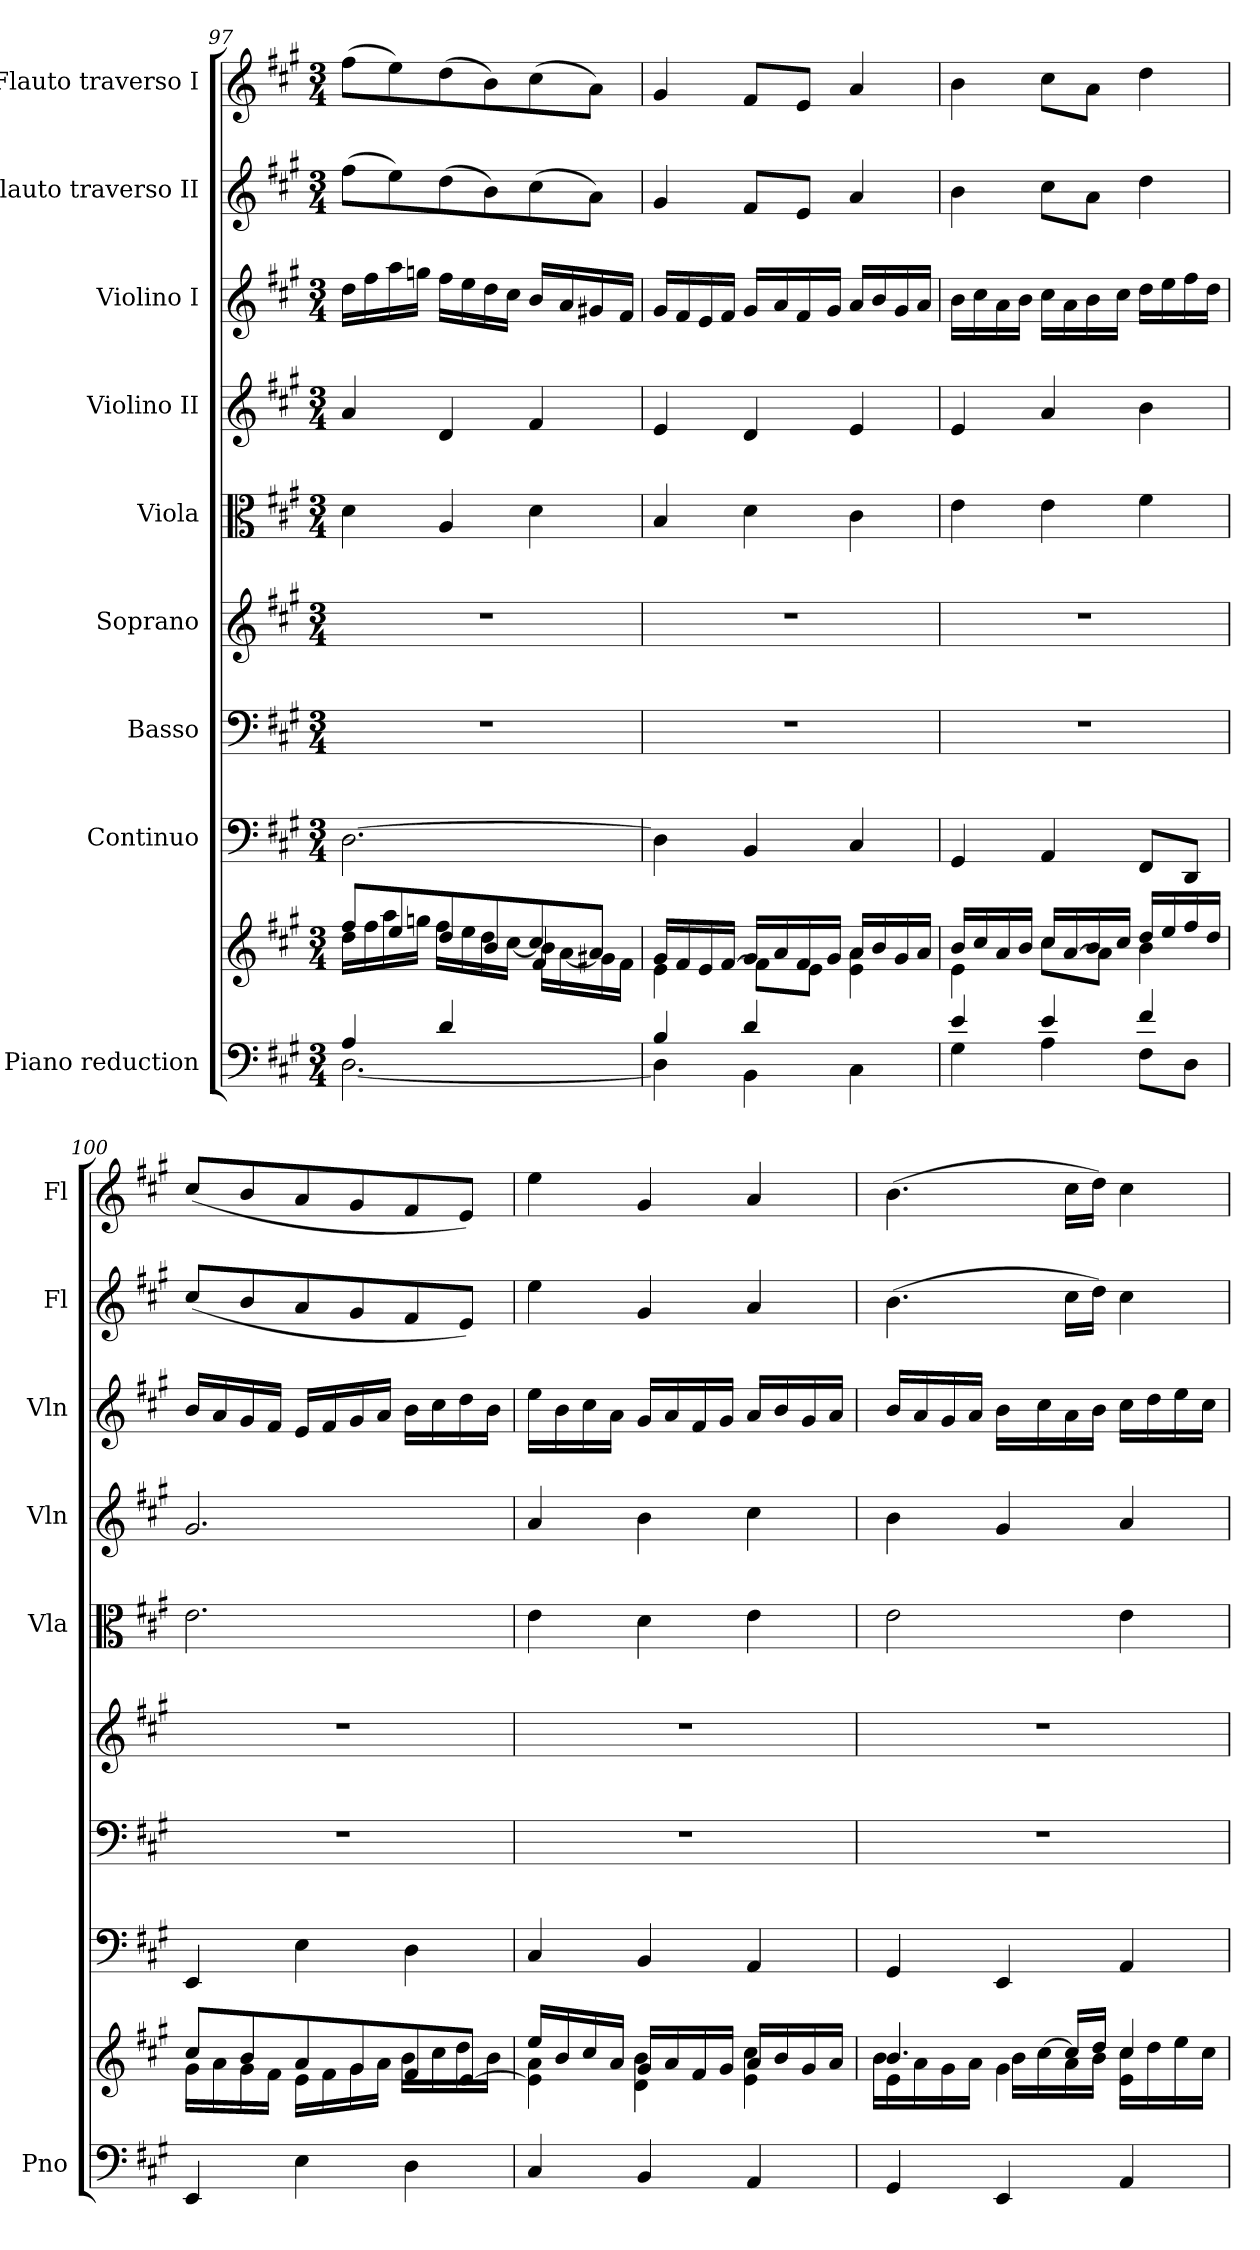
**kern	**kern	**kern	**kern	**kern	**kern	**kern	**kern	**kern	**kern
*part9	*part9	*part8	*part7	*part6	*part5	*part4	*part3	*part2	*part1
*staff10	*staff9	*staff8	*staff7	*staff6	*staff5	*staff4	*staff3	*staff2	*staff1
*I"Piano reduction	*	*I"Continuo	*I"Basso	*I"Soprano	*I"Viola	*I"Violino II	*I"Violino I	*I"Flauto traverso II	*I"Flauto traverso I
*I'Pno	*	*	*	*	*I'Vla	*I'Vln	*I'Vln	*I'Fl	*I'Fl
!!LO:LB:g=z
*clefF4	*clefG2	*clefF4	*clefF4	*clefG2	*clefC3	*clefG2	*clefG2	*clefG2	*clefG2
*k[f#c#g#]	*k[f#c#g#]	*k[f#c#g#]	*k[f#c#g#]	*k[f#c#g#]	*k[f#c#g#]	*k[f#c#g#]	*k[f#c#g#]	*k[f#c#g#]	*k[f#c#g#]
*M3/4	*M3/4	*M3/4	*M3/4	*M3/4	*M3/4	*M3/4	*M3/4	*M3/4	*M3/4
=97	=97	=97	=97	=97	=97	=97	=97	=97	=97
*^	*^	*	*	*	*	*	*	*	*
*	*	*	*^	*	*	*	*	*	*	*	*
4A/	[2.D\	8ff#/L	16dd\LL	2ryy	[2.D\	2.r	2.r	4d\	4a/	16dd\LL	(8ff#\L	(8ff#\L
.	.	.	16ff#\	.	.	.	.	.	.	16ff#\	.	.
.	.	8ee/	16aa\	.	.	.	.	.	.	16aa\	8ee\)	8ee\)
.	.	.	16ggn\JJ	.	.	.	.	.	.	16ggn\JJ	.	.
4d/	.	8dd/	16ff#\LL	.	.	.	.	4A/	4d/	16ff#\LL	(8dd\	(8dd\
.	.	.	16ee\	.	.	.	.	.	.	16ee\	.	.
.	.	8b/	16dd\	.	.	.	.	.	.	16dd\	8b\)	8b\)
.	.	.	[>16cc#\JJ	.	.	.	.	.	.	16cc#\JJ	.	.
4ryy	.	8cc#/]	16b\LL	4f#/	.	.	.	4d\	4f#/	16b/LL	(8cc#\	(8cc#\
.	.	.	[>16a\	.	.	.	.	.	.	16a/	.	.
.	.	8a/J]	16g#X\	.	.	.	.	.	.	16g#X/	8a\J)	8a\J)
.	.	.	16f#\JJ	.	.	.	.	.	.	16f#/JJ	.	.
*	*	*	*v	*v	*	*	*	*	*	*	*	*
=98	=98	=98	=98	=98	=98	=98	=98	=98	=98	=98	=98
4B/	4D\]	16g#/LL	4e\	4D\]	2.r	2.r	4B/	4e/	16g#/LL	4g#/	4g#/
.	.	16f#/	.	.	.	.	.	.	16f#/	.	.
.	.	16e/	.	.	.	.	.	.	16e/	.	.
.	.	[<16f#/JJ	.	.	.	.	.	.	16f#/JJ	.	.
4d/	4BB\	16g#/LL	8f#\L]	4BB/	.	.	4d\	4d/	16g#/LL	8f#/L	8f#/L
.	.	16a/	.	.	.	.	.	.	16a/	.	.
.	.	16f#/	8e\J	.	.	.	.	.	16f#/	8e/J	8e/J
.	.	16g#/JJ	.	.	.	.	.	.	16g#/JJ	.	.
4ryy	4C#\	16a/LL	4e\ 4a\	4C#/	.	.	4c#\	4e/	16a/LL	4a/	4a/
.	.	16b/	.	.	.	.	.	.	16b/	.	.
.	.	16g#/	.	.	.	.	.	.	16g#/	.	.
.	.	16a/JJ	.	.	.	.	.	.	16a/JJ	.	.
=99	=99	=99	=99	=99	=99	=99	=99	=99	=99	=99	=99
4e/	4G#\	16b/LL	4e\	4GG#/	2.r	2.r	4e\	4e/	16b\LL	4b\	4b\
.	.	16cc#/	.	.	.	.	.	.	16cc#\	.	.
.	.	16a/	.	.	.	.	.	.	16a\	.	.
.	.	16b/JJ	.	.	.	.	.	.	16b\JJ	.	.
4e/	4A\	16cc#/LL	8cc#\L	4AA/	.	.	4e\	4a/	16cc#\LL	8cc#\L	8cc#\L
.	.	[<16a/	.	.	.	.	.	.	16a\	.	.
.	.	16b/	8a\J]	.	.	.	.	.	16b\	8a\J	8a\J
.	.	16cc#/JJ	.	.	.	.	.	.	16cc#\JJ	.	.
4f#/	8F#\L	16dd/LL	4b\	8FF#/L	.	.	4f#\	4b\	16dd\LL	4dd\	4dd\
.	.	16ee/	.	.	.	.	.	.	16ee\	.	.
.	8D\J	16ff#/	.	8DD/J	.	.	.	.	16ff#\	.	.
.	.	16dd/JJ	.	.	.	.	.	.	16dd\JJ	.	.
*v	*v	*	*	*	*	*	*	*	*	*	*
=100	=100	=100	=100	=100	=100	=100	=100	=100	=100	=100
4EE/	8cc#/L	16g#\LL	4EE/	2.r	2.r	2.e\	2.g#/	16b/LL	(8cc#/L	(8cc#/L
.	.	16a\	.	.	.	.	.	16a/	.	.
.	8b/	16g#\	.	.	.	.	.	16g#/	8b/	8b/
.	.	16f#\JJ	.	.	.	.	.	16f#/JJ	.	.
4E\	8a/	16e\LL	4E\	.	.	.	.	16e/LL	8a/	8a/
.	.	16f#\	.	.	.	.	.	16f#/	.	.
.	8g#/	16g#\	.	.	.	.	.	16g#/	8g#/	8g#/
.	.	16a\JJ	.	.	.	.	.	16a/JJ	.	.
4D\	8f#/	16b\LL	4D\	.	.	.	.	16b\LL	8f#/	8f#/
.	.	16cc#\	.	.	.	.	.	16cc#\	.	.
.	[<8e/J	16dd\	.	.	.	.	.	16dd\	8e/J)	8e/J)
.	.	16b\JJ	.	.	.	.	.	16b\JJ	.	.
=101	=101	=101	=101	=101	=101	=101	=101	=101	=101	=101
4C#/	16ee/LL	4e\] 4a\	4C#/	2.r	2.r	4e\	4a/	16ee\LL	4ee\	4ee\
.	16b/	.	.	.	.	.	.	16b\	.	.
.	16cc#/	.	.	.	.	.	.	16cc#\	.	.
.	16a/JJ	.	.	.	.	.	.	16a\JJ	.	.
4BB/	16g#/LL	4d\ 4b\	4BB/	.	.	4d\	4b\	16g#/LL	4g#/	4g#/
.	16a/	.	.	.	.	.	.	16a/	.	.
.	16f#/	.	.	.	.	.	.	16f#/	.	.
.	16g#/JJ	.	.	.	.	.	.	16g#/JJ	.	.
4AA/	16a/LL	4e\ 4cc#\	4AA/	.	.	4e\	4cc#\	16a/LL	4a/	4a/
.	16b/	.	.	.	.	.	.	16b/	.	.
.	16g#/	.	.	.	.	.	.	16g#/	.	.
.	16a/JJ	.	.	.	.	.	.	16a/JJ	.	.
!!LO:PB:g=z
=102	=102	=102	=102	=102	=102	=102	=102	=102	=102	=102
*	*	*^	*	*	*	*	*	*	*	*
4GG#/	4.b/	4e\	16b\LL	4GG#/	2.r	2.r	2e\	4b\	16b/LL	(4.b\	(4.b\
.	.	.	16a\	.	.	.	.	.	16a/	.	.
.	.	.	16g#\	.	.	.	.	.	16g#/	.	.
.	.	.	16a\JJ	.	.	.	.	.	16a/JJ	.	.
4EE/	.	4g#\	16b\LL	4EE/	.	.	.	4g#/	16b\LL	.	.
.	.	.	[>16cc#\	.	.	.	.	.	16cc#\	.	.
.	16cc#/LL]	.	16a\	.	.	.	.	.	16a\	16cc#\LL	16cc#\LL
.	16dd/JJ	.	16b\JJ	.	.	.	.	.	16b\JJ	16dd\JJ)	16dd\JJ)
4AA/	4cc#/	4e\	16cc#\LL	4AA/	.	.	4e\	4a/	16cc#\LL	4cc#\	4cc#\
.	.	.	16dd\	.	.	.	.	.	16dd\	.	.
.	.	.	16ee\	.	.	.	.	.	16ee\	.	.
.	.	.	16cc#\JJ	.	.	.	.	.	16cc#\JJ	.	.
*	*v	*v	*v	*	*	*	*	*	*	*	*
=	=	=	=	=	=	=	=	=	=
*-	*-	*-	*-	*-	*-	*-	*-	*-	*-
